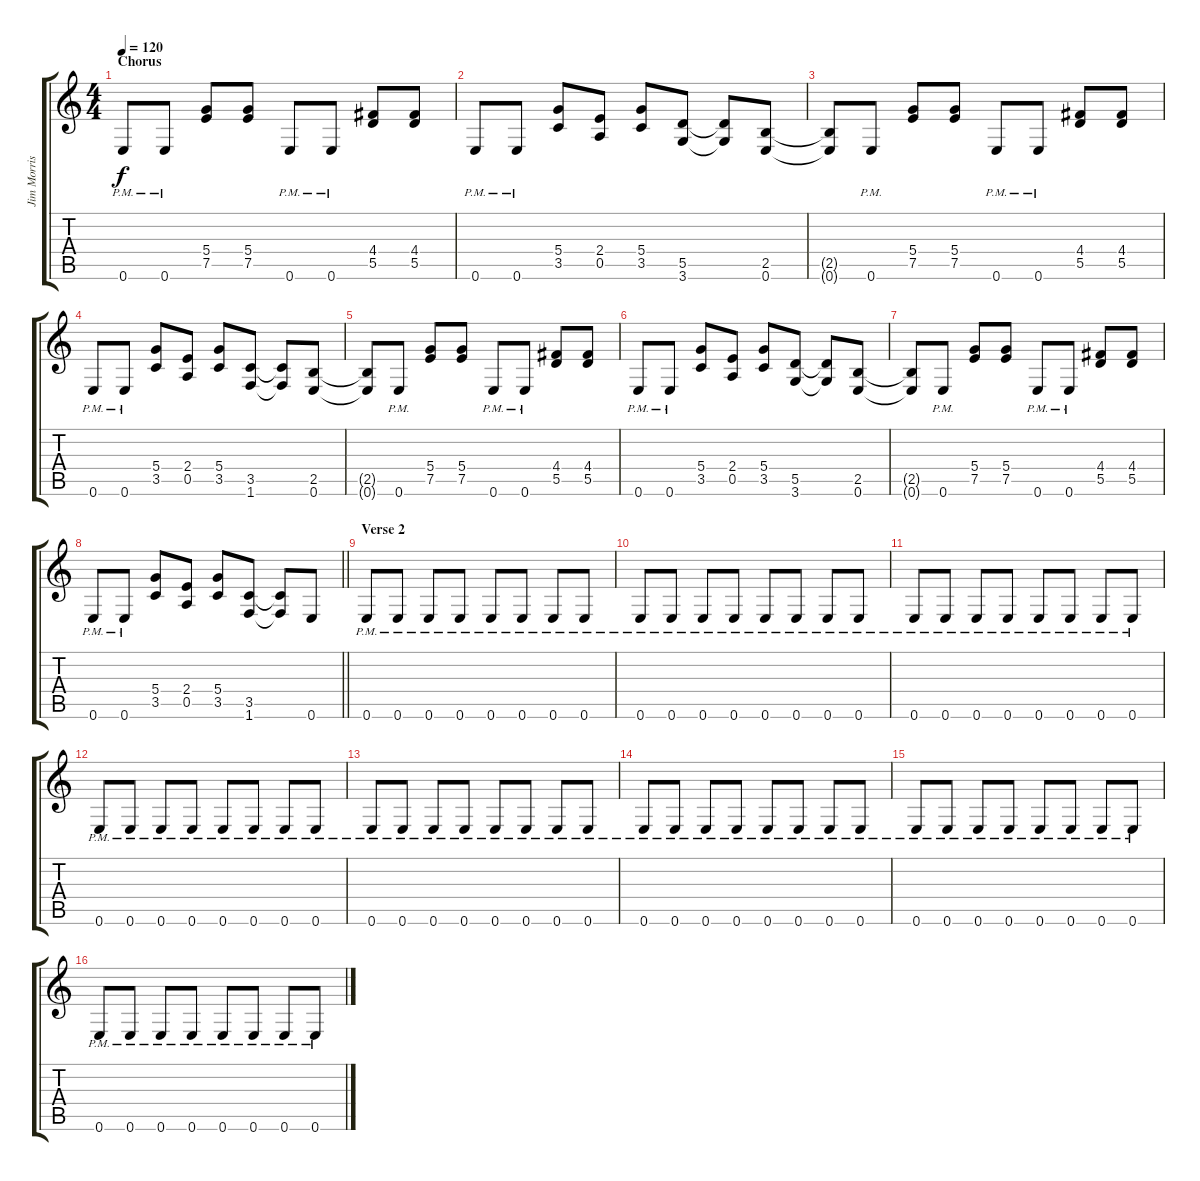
\track ("Jim Morris" "Jim Morris") {instrument distortionguitar}
\staff {score tabs}
\tuning (E4 B3 G3 D3 A2 E2) {hide}
\ts (4 4)
\section ("" "Chorus")
\tempo 120
\clef g2
\ks c
0.6{pm}.8{dy f} 0.6{pm}.8 (5.4 7.5).8 (5.4 7.5).8 0.6{pm}.8 0.6{pm}.8 (4.4 5.5).8 (4.4 5.5).8 |
0.6{pm}.8 0.6{pm}.8 (5.4 3.5).8 (2.4 0.5).8 (5.4 3.5).8 (5.5 3.6).8 (5.5{t} 3.6{t}).8 (2.5 0.6).8 |
(2.5{t} 0.6{t}).8 0.6{pm}.8 (5.4 7.5).8 (5.4 7.5).8 0.6{pm}.8 0.6{pm}.8 (4.4 5.5).8 (4.4 5.5).8 |
0.6{pm}.8 0.6{pm}.8 (5.4 3.5).8 (2.4 0.5).8 (5.4 3.5).8 (3.5 1.6).8 (3.5{t} 1.6{t}).8 (2.5 0.6).8 |
(2.5{t} 0.6{t}).8 0.6{pm}.8 (5.4 7.5).8 (5.4 7.5).8 0.6{pm}.8 0.6{pm}.8 (4.4 5.5).8 (4.4 5.5).8 |
0.6{pm}.8 0.6{pm}.8 (5.4 3.5).8 (2.4 0.5).8 (5.4 3.5).8 (5.5 3.6).8 (5.5{t} 3.6{t}).8 (2.5 0.6).8 |
(2.5{t} 0.6{t}).8 0.6{pm}.8 (5.4 7.5).8 (5.4 7.5).8 0.6{pm}.8 0.6{pm}.8 (4.4 5.5).8 (4.4 5.5).8 |
\barLineRight lightlight
0.6{pm}.8 0.6{pm}.8 (5.4 3.5).8 (2.4 0.5).8 (5.4 3.5).8 (3.5 1.6).8 (3.5{t} 1.6{t}).8 0.6.8 |
\section ("" "Verse 2")
0.6{pm}.8 0.6{pm}.8 0.6{pm}.8 0.6{pm}.8 0.6{pm}.8 0.6{pm}.8 0.6{pm}.8 0.6{pm}.8 |
0.6{pm}.8 0.6{pm}.8 0.6{pm}.8 0.6{pm}.8 0.6{pm}.8 0.6{pm}.8 0.6{pm}.8 0.6{pm}.8 |
0.6{pm}.8 0.6{pm}.8 0.6{pm}.8 0.6{pm}.8 0.6{pm}.8 0.6{pm}.8 0.6{pm}.8 0.6{pm}.8 |
0.6{pm}.8 0.6{pm}.8 0.6{pm}.8 0.6{pm}.8 0.6{pm}.8 0.6{pm}.8 0.6{pm}.8 0.6{pm}.8 |
0.6{pm}.8 0.6{pm}.8 0.6{pm}.8 0.6{pm}.8 0.6{pm}.8 0.6{pm}.8 0.6{pm}.8 0.6{pm}.8 |
0.6{pm}.8 0.6{pm}.8 0.6{pm}.8 0.6{pm}.8 0.6{pm}.8 0.6{pm}.8 0.6{pm}.8 0.6{pm}.8 |
0.6{pm}.8 0.6{pm}.8 0.6{pm}.8 0.6{pm}.8 0.6{pm}.8 0.6{pm}.8 0.6{pm}.8 0.6{pm}.8 |
0.6{pm}.8 0.6{pm}.8 0.6{pm}.8 0.6{pm}.8 0.6{pm}.8 0.6{pm}.8 0.6{pm}.8 0.6{pm}.8
